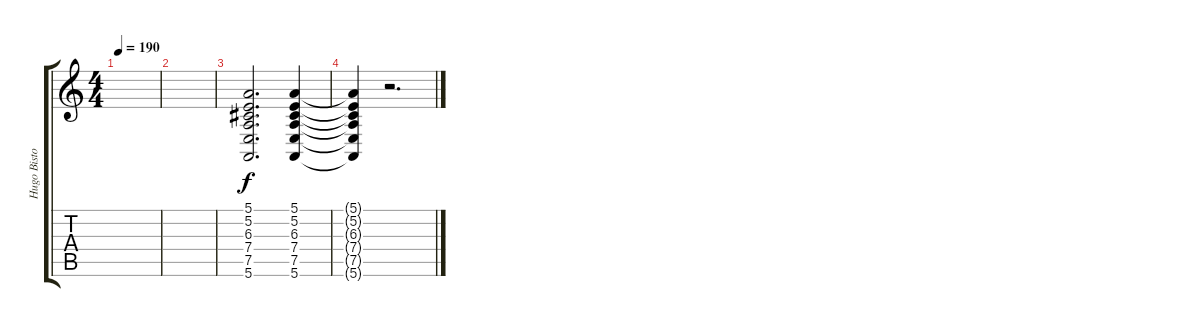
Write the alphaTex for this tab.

\track ("Hugo Bistolfi" "Hugo Bisto") {instrument stringensemble1}
\staff {score tabs}
\tuning (E4 B3 G3 D3 A2 E2) {hide}
\ts (4 4)
\tempo 190
\clef g2
\ks c
|
|
(5.1{t} 5.2{t} 6.3{t} 7.4{t} 7.5{t} 5.6{t}).2{d} (5.1 5.2 6.3 7.4 7.5 5.6).4{volume 7} |
(5.1{t} 5.2{t} 6.3{t} 7.4{t} 7.5{t} 5.6{t}).4 r.2{d}
